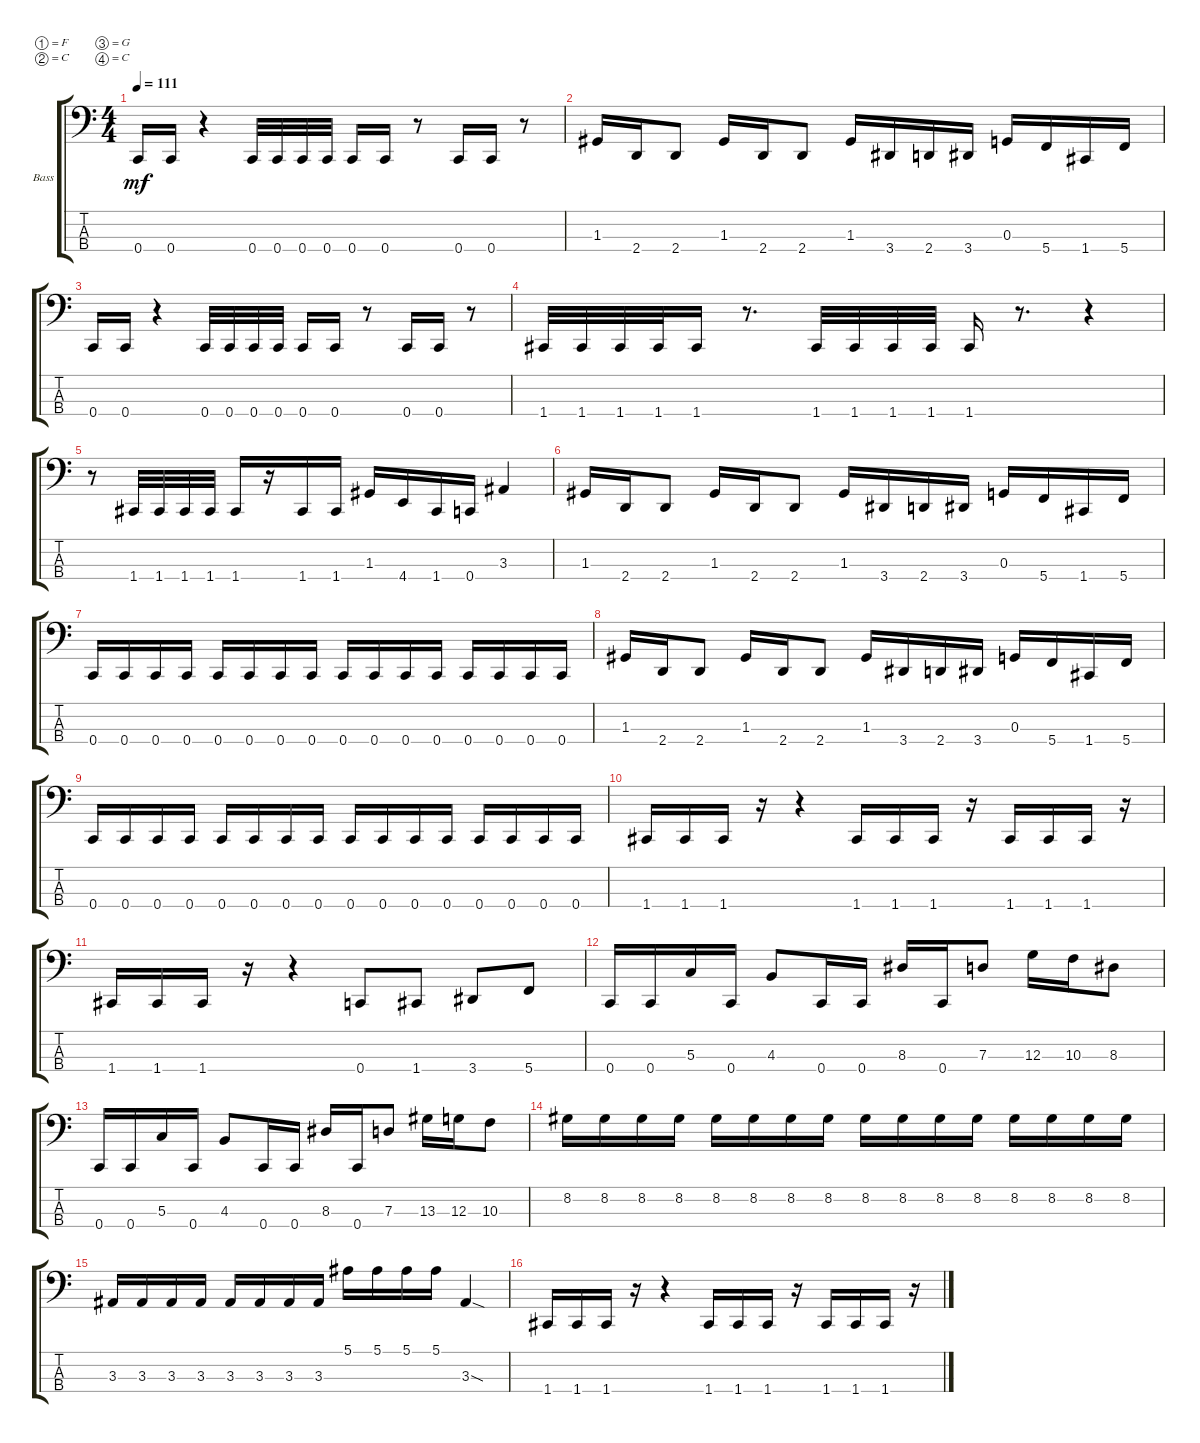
\defaultSystemsLayout 4
\bracketExtendMode groupsimilarinstruments
\firstSystemTrackNameOrientation horizontal
\otherSystemsTrackNameOrientation horizontal
\track ("Bass" "Bass") {instrument electricbassfinger}
\staff {score tabs}
\tuning (F2 C2 G1 C1)
\ts (4 4)
\tempo 111
\clef f4
\ks c
0.4.16{dy mf} 0.4.16 r.4 0.4.32 0.4.32 0.4.32 0.4.32 0.4.16 0.4.16 r.8 0.4.16 0.4.16 r.8 |
1.3.16 2.4.16 2.4.8 1.3.16 2.4.16 2.4.8 1.3.16 3.4.16 2.4.16 3.4.16 0.3.16 5.4.16 1.4.16 5.4.16 |
0.4.16 0.4.16 r.4 0.4.32 0.4.32 0.4.32 0.4.32 0.4.16 0.4.16 r.8 0.4.16 0.4.16 r.8 |
1.4.32 1.4.32 1.4.32 1.4.32 1.4.16 r.8{d} 1.4.32 1.4.32 1.4.32 1.4.32 1.4.16 r.8{d} r.4 |
r.8 1.4.32 1.4.32 1.4.32 1.4.32 1.4.16 r.16 1.4.16 1.4.16 1.3.16 4.4.16 1.4.16 0.4.16 3.3.4 |
1.3.16 2.4.16 2.4.8 1.3.16 2.4.16 2.4.8 1.3.16 3.4.16 2.4.16 3.4.16 0.3.16 5.4.16 1.4.16 5.4.16 |
0.4.16 0.4.16 0.4.16 0.4.16 0.4.16 0.4.16 0.4.16 0.4.16 0.4.16 0.4.16 0.4.16 0.4.16 0.4.16 0.4.16 0.4.16 0.4.16 |
1.3.16 2.4.16 2.4.8 1.3.16 2.4.16 2.4.8 1.3.16 3.4.16 2.4.16 3.4.16 0.3.16 5.4.16 1.4.16 5.4.16 |
0.4.16 0.4.16 0.4.16 0.4.16 0.4.16 0.4.16 0.4.16 0.4.16 0.4.16 0.4.16 0.4.16 0.4.16 0.4.16 0.4.16 0.4.16 0.4.16 |
1.4.16 1.4.16 1.4.16 r.16 r.4 1.4.16 1.4.16 1.4.16 r.16 1.4.16 1.4.16 1.4.16 r.16 |
1.4.16 1.4.16 1.4.16 r.16 r.4 0.4.8 1.4.8 3.4.8 5.4.8 |
0.4.16 0.4.16 5.3.16 0.4.16 4.3.8 0.4.16 0.4.16 8.3.16 0.4.16 7.3.8 12.3.16 10.3.16 8.3.8 |
0.4.16 0.4.16 5.3.16 0.4.16 4.3.8 0.4.16 0.4.16 8.3.16 0.4.16 7.3.8 13.3.16 12.3.16 10.3.8 |
8.2.16 8.2.16 8.2.16 8.2.16 8.2.16 8.2.16 8.2.16 8.2.16 8.2.16 8.2.16 8.2.16 8.2.16 8.2.16 8.2.16 8.2.16 8.2.16 |
3.3.16 3.3.16 3.3.16 3.3.16 3.3.16 3.3.16 3.3.16 3.3.16 5.1.16 5.1.16 5.1.16 5.1.16 3.3{sod}.4 |
1.4.16 1.4.16 1.4.16 r.16 r.4 1.4.16 1.4.16 1.4.16 r.16 1.4.16 1.4.16 1.4.16 r.16
